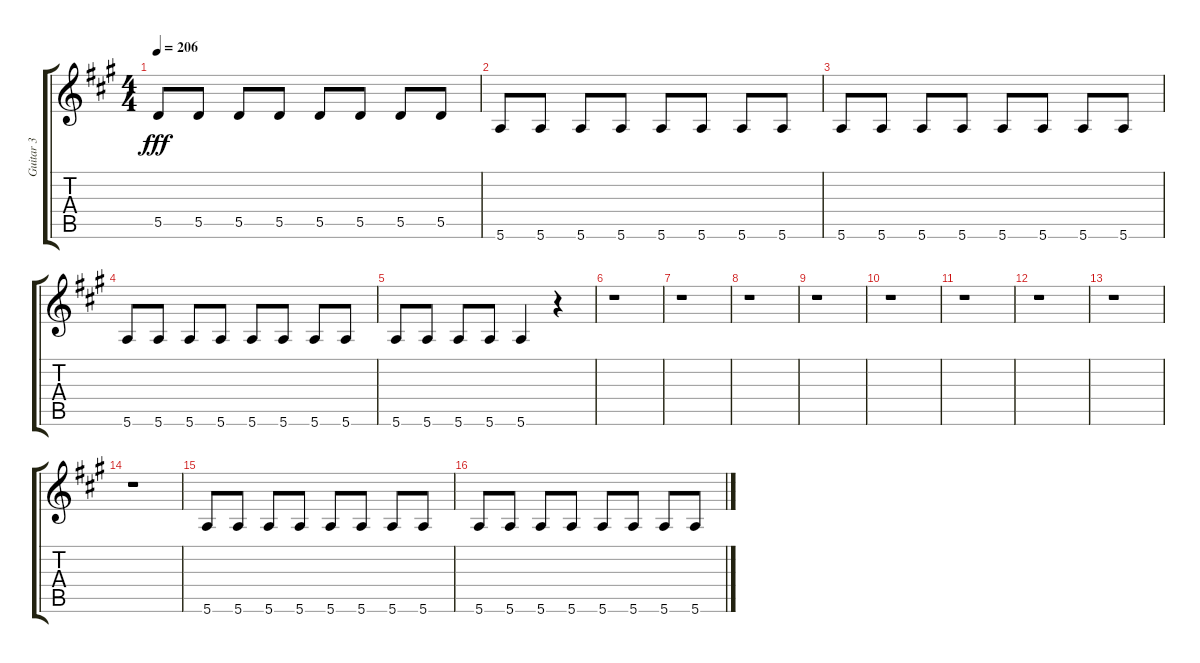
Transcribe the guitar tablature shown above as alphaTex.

\track ("Guitar 3" "Guitar 3") {instrument distortionguitar}
\staff {score tabs}
\tuning (E4 B3 G3 D3 A2 E2) {hide}
\ts (4 4)
\tempo 206
\clef g2
\ks a
5.5.8{dy fff} 5.5.8 5.5.8 5.5.8 5.5.8 5.5.8 5.5.8 5.5.8 |
5.6.8 5.6.8 5.6.8 5.6.8 5.6.8 5.6.8 5.6.8 5.6.8 |
5.6.8 5.6.8 5.6.8 5.6.8 5.6.8 5.6.8 5.6.8 5.6.8 |
5.6.8 5.6.8 5.6.8 5.6.8 5.6.8 5.6.8 5.6.8 5.6.8 |
5.6.8 5.6.8 5.6.8 5.6.8 5.6.4 r.4 |
r.1 |
r.1 |
r.1 |
r.1 |
r.1 |
r.1 |
r.1 |
r.1 |
r.1 |
5.6.8 5.6.8 5.6.8 5.6.8 5.6.8 5.6.8 5.6.8 5.6.8 |
5.6.8 5.6.8 5.6.8 5.6.8 5.6.8 5.6.8 5.6.8 5.6.8
